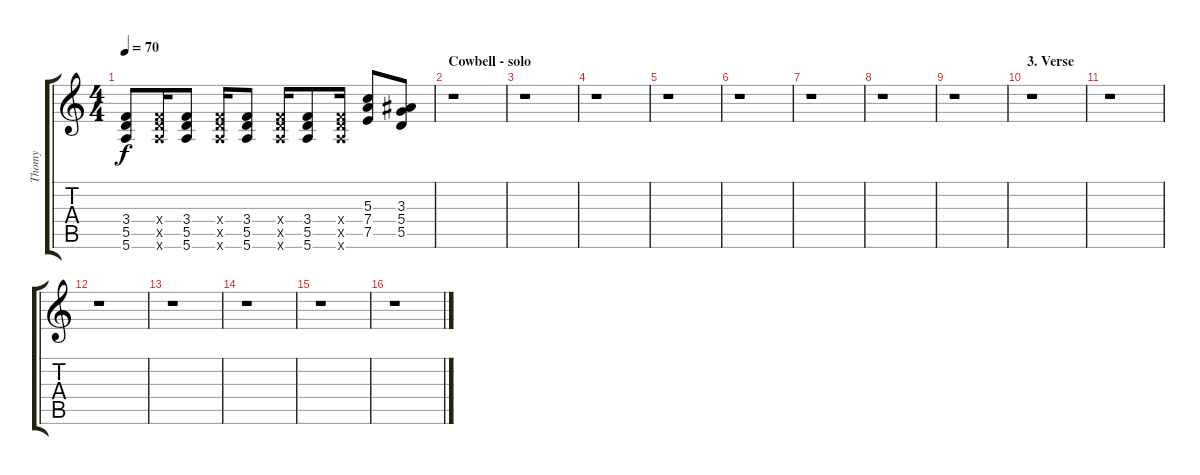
\track ("Thomy" "Thomy") {instrument distortionguitar}
\staff {score tabs}
\tuning (E4 B3 G3 D3 A2 E2) {hide}
\ts (4 4)
\tempo 70
\clef g2
\ks c
(3.4 5.5 5.6).8{dy f} (3.4{x} 5.5{x} 5.6{x}).16 (3.4 5.5 5.6).8 (3.4{x} 5.5{x} 5.6{x}).16 (3.4 5.5 5.6).8 (3.4{x} 5.5{x} 5.6{x}).16 (3.4 5.5 5.6).8 (3.4{x} 5.5{x} 5.6{x}).16 (5.3 7.4 7.5).8 (3.3 5.4 5.5).8 |
\section ("" "Cowbell - solo")
r.1 |
r.1 |
r.1 |
r.1 |
r.1 |
r.1 |
r.1 |
r.1 |
\section ("" "3. Verse")
r.1 |
r.1 |
r.1 |
r.1 |
r.1 |
r.1 |
r.1
